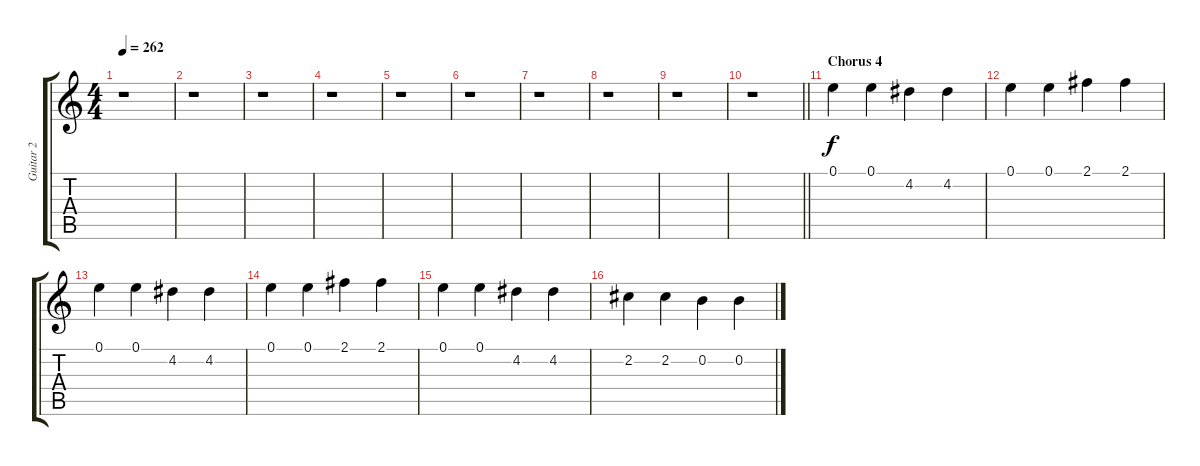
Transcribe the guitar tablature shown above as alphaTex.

\track ("Guitar 2" "Guitar 2") {instrument distortionguitar}
\staff {score tabs}
\tuning (E4 B3 G3 D3 A2 E2) {hide}
\ts (4 4)
\tempo 262
\clef g2
\ks c
r.1{dy f} |
r.1 |
r.1 |
r.1 |
r.1 |
r.1 |
r.1 |
r.1 |
r.1 |
\barLineRight lightlight
r.1 |
\section ("" "Chorus 4")
0.1.4 0.1.4 4.2.4 4.2.4 |
0.1.4 0.1.4 2.1.4 2.1.4 |
0.1.4 0.1.4 4.2.4 4.2.4 |
0.1.4 0.1.4 2.1.4 2.1.4 |
0.1.4 0.1.4 4.2.4 4.2.4 |
2.2.4 2.2.4 0.2.4 0.2.4
